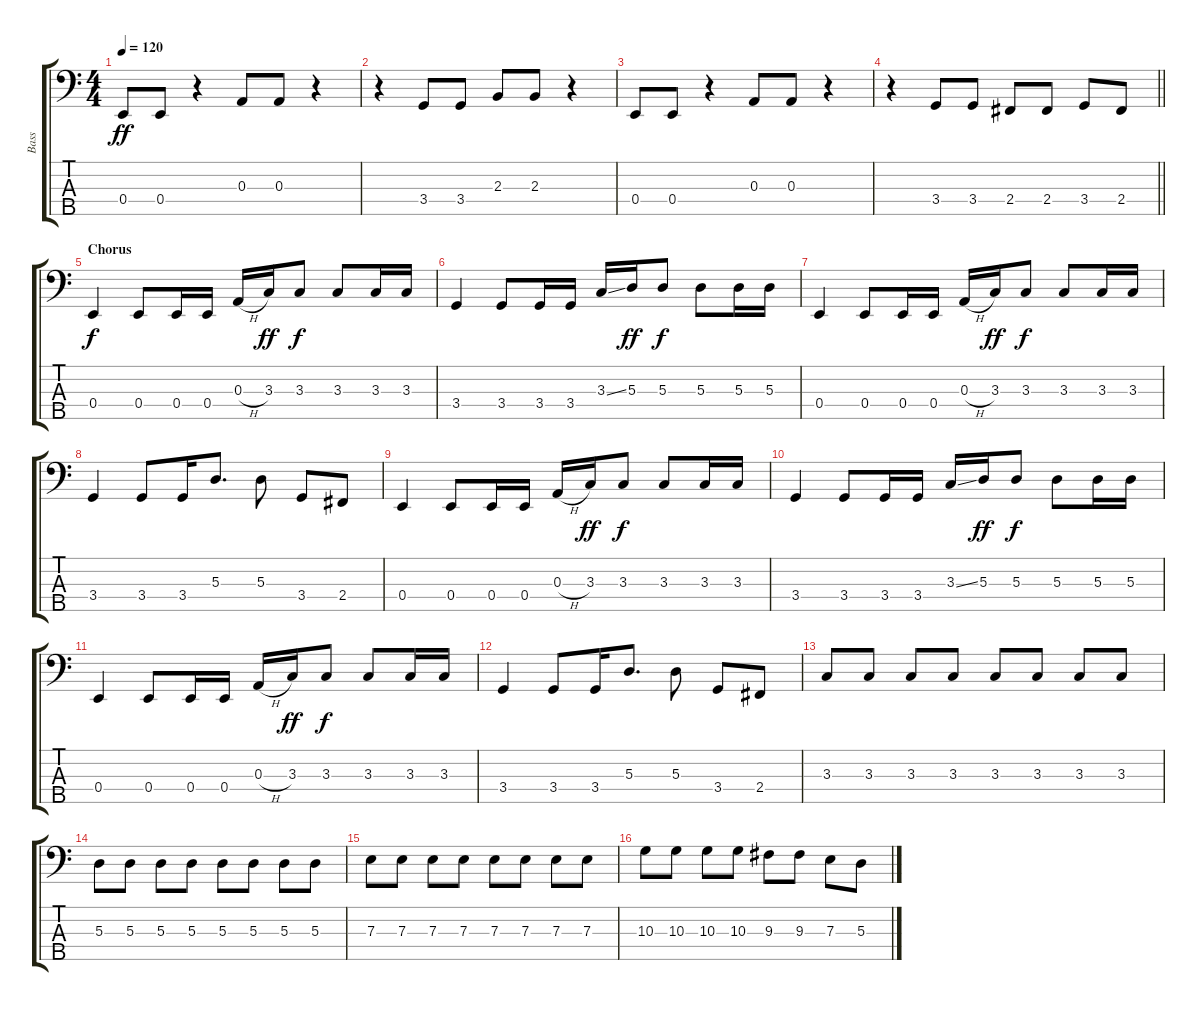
\track ("Bass" "Bass") {instrument electricbasspick}
\staff {score tabs}
\tuning (G2 D2 A1 E1 B0) {hide}
\ts (4 4)
\tempo 120
\clef f4
\ks c
0.4.8{dy ff} 0.4.8 r.4 0.3.8 0.3.8 r.4 |
r.4 3.4.8 3.4.8 2.3.8 2.3.8 r.4 |
0.4.8 0.4.8 r.4 0.3.8 0.3.8 r.4 |
\barLineRight lightlight
r.4 3.4.8 3.4.8 2.4.8 2.4.8 3.4.8 2.4.8 |
\section ("" "Chorus")
0.4.4{dy f} 0.4.8 0.4.16 0.4.16 0.3{h}.16 3.3.16{dy ff} 3.3.8{dy f} 3.3.8 3.3.16 3.3.16 |
3.4.4 3.4.8 3.4.16 3.4.16 3.3{ss}.16 5.3.16{dy ff} 5.3.8{dy f} 5.3.8 5.3.16 5.3.16 |
0.4.4 0.4.8 0.4.16 0.4.16 0.3{h}.16 3.3.16{dy ff} 3.3.8{dy f} 3.3.8 3.3.16 3.3.16 |
3.4.4 3.4.8 3.4.16 5.3.8{d} 5.3.8 3.4.8 2.4.8 |
0.4.4 0.4.8 0.4.16 0.4.16 0.3{h}.16 3.3.16{dy ff} 3.3.8{dy f} 3.3.8 3.3.16 3.3.16 |
3.4.4 3.4.8 3.4.16 3.4.16 3.3{ss}.16 5.3.16{dy ff} 5.3.8{dy f} 5.3.8 5.3.16 5.3.16 |
0.4.4 0.4.8 0.4.16 0.4.16 0.3{h}.16 3.3.16{dy ff} 3.3.8{dy f} 3.3.8 3.3.16 3.3.16 |
3.4.4 3.4.8 3.4.16 5.3.8{d} 5.3.8 3.4.8 2.4.8 |
3.3.8 3.3.8 3.3.8 3.3.8 3.3.8 3.3.8 3.3.8 3.3.8 |
5.3.8 5.3.8 5.3.8 5.3.8 5.3.8 5.3.8 5.3.8 5.3.8 |
7.3.8 7.3.8 7.3.8 7.3.8 7.3.8 7.3.8 7.3.8 7.3.8 |
10.3.8 10.3.8 10.3.8 10.3.8 9.3.8 9.3.8 7.3.8 5.3.8
